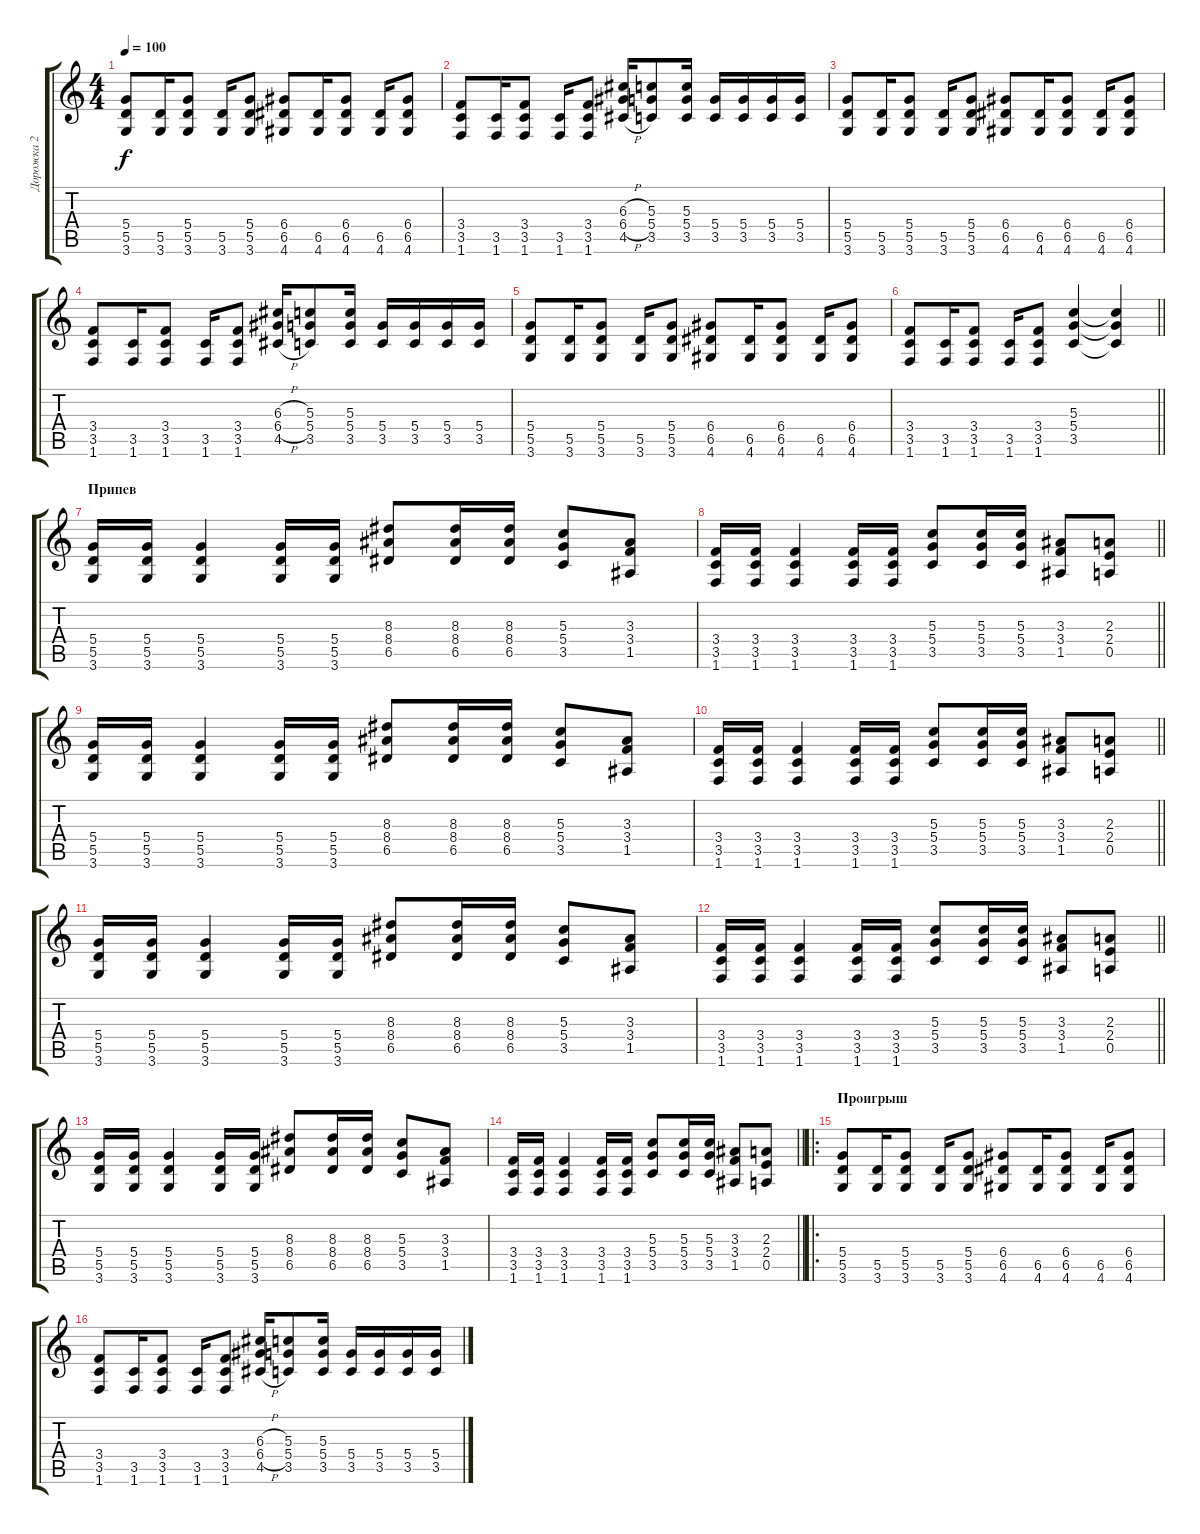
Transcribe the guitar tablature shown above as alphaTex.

\track ("Дорожка 2" "Дорожка 2") {instrument distortionguitar}
\staff {score tabs}
\tuning (E4 B3 G3 D3 A2 E2) {hide}
\ts (4 4)
\tempo 100
\clef g2
\ks c
(5.4 5.5 3.6).8{dy f} (5.5 3.6).16 (5.4 5.5 3.6).8 (5.5 3.6).16 (5.4 5.5 3.6).8 (6.4 6.5 4.6).8 (6.5 4.6).16 (6.4 6.5 4.6).8 (6.5 4.6).16 (6.4 6.5 4.6).8 |
(3.4 3.5 1.6).8 (3.5 1.6).16 (3.4 3.5 1.6).8 (3.5 1.6).16 (3.4 3.5 1.6).8 (6.3{h} 6.4{h} 4.5{h}).16 (5.3 5.4 3.5).8 (5.3 5.4 3.5).16 (5.4 3.5).16 (5.4 3.5).16 (5.4 3.5).16 (5.4 3.5).16 |
(5.4 5.5 3.6).8 (5.5 3.6).16 (5.4 5.5 3.6).8 (5.5 3.6).16 (5.4 5.5 3.6).8 (6.4 6.5 4.6).8 (6.5 4.6).16 (6.4 6.5 4.6).8 (6.5 4.6).16 (6.4 6.5 4.6).8 |
(3.4 3.5 1.6).8 (3.5 1.6).16 (3.4 3.5 1.6).8 (3.5 1.6).16 (3.4 3.5 1.6).8 (6.3{h} 6.4{h} 4.5{h}).16 (5.3 5.4 3.5).8 (5.3 5.4 3.5).16 (5.4 3.5).16 (5.4 3.5).16 (5.4 3.5).16 (5.4 3.5).16 |
(5.4 5.5 3.6).8 (5.5 3.6).16 (5.4 5.5 3.6).8 (5.5 3.6).16 (5.4 5.5 3.6).8 (6.4 6.5 4.6).8 (6.5 4.6).16 (6.4 6.5 4.6).8 (6.5 4.6).16 (6.4 6.5 4.6).8 |
\barLineRight lightlight
(3.4 3.5 1.6).8 (3.5 1.6).16 (3.4 3.5 1.6).8 (3.5 1.6).16 (3.4 3.5 1.6).8 (5.3 5.4 3.5).4 (5.3{t} 5.4{t} 3.5{t}).4 |
\section ("" "Припев")
(5.4 5.5 3.6).16 (5.4 5.5 3.6).16 (5.4 5.5 3.6).4 (5.4 5.5 3.6).16 (5.4 5.5 3.6).16 (8.3 8.4 6.5).8 (8.3 8.4 6.5).16 (8.3 8.4 6.5).16 (5.3 5.4 3.5).8 (3.3 3.4 1.5).8 |
\barLineRight lightlight
(3.4 3.5 1.6).16 (3.4 3.5 1.6).16 (3.4 3.5 1.6).4 (3.4 3.5 1.6).16 (3.4 3.5 1.6).16 (5.3 5.4 3.5).8 (5.3 5.4 3.5).16 (5.3 5.4 3.5).16 (3.3 3.4 1.5).8 (2.3 2.4 0.5).8 |
(5.4 5.5 3.6).16 (5.4 5.5 3.6).16 (5.4 5.5 3.6).4 (5.4 5.5 3.6).16 (5.4 5.5 3.6).16 (8.3 8.4 6.5).8 (8.3 8.4 6.5).16 (8.3 8.4 6.5).16 (5.3 5.4 3.5).8 (3.3 3.4 1.5).8 |
\barLineRight lightlight
(3.4 3.5 1.6).16 (3.4 3.5 1.6).16 (3.4 3.5 1.6).4 (3.4 3.5 1.6).16 (3.4 3.5 1.6).16 (5.3 5.4 3.5).8 (5.3 5.4 3.5).16 (5.3 5.4 3.5).16 (3.3 3.4 1.5).8 (2.3 2.4 0.5).8 |
(5.4 5.5 3.6).16 (5.4 5.5 3.6).16 (5.4 5.5 3.6).4 (5.4 5.5 3.6).16 (5.4 5.5 3.6).16 (8.3 8.4 6.5).8 (8.3 8.4 6.5).16 (8.3 8.4 6.5).16 (5.3 5.4 3.5).8 (3.3 3.4 1.5).8 |
\barLineRight lightlight
(3.4 3.5 1.6).16 (3.4 3.5 1.6).16 (3.4 3.5 1.6).4 (3.4 3.5 1.6).16 (3.4 3.5 1.6).16 (5.3 5.4 3.5).8 (5.3 5.4 3.5).16 (5.3 5.4 3.5).16 (3.3 3.4 1.5).8 (2.3 2.4 0.5).8 |
(5.4 5.5 3.6).16 (5.4 5.5 3.6).16 (5.4 5.5 3.6).4 (5.4 5.5 3.6).16 (5.4 5.5 3.6).16 (8.3 8.4 6.5).8 (8.3 8.4 6.5).16 (8.3 8.4 6.5).16 (5.3 5.4 3.5).8 (3.3 3.4 1.5).8 |
\barLineRight lightlight
(3.4 3.5 1.6).16 (3.4 3.5 1.6).16 (3.4 3.5 1.6).4 (3.4 3.5 1.6).16 (3.4 3.5 1.6).16 (5.3 5.4 3.5).8 (5.3 5.4 3.5).16 (5.3 5.4 3.5).16 (3.3 3.4 1.5).8 (2.3 2.4 0.5).8 |
\ro
\section ("" "Проигрыш")
(5.4 5.5 3.6).8 (5.5 3.6).16 (5.4 5.5 3.6).8 (5.5 3.6).16 (5.4 5.5 3.6).8 (6.4 6.5 4.6).8 (6.5 4.6).16 (6.4 6.5 4.6).8 (6.5 4.6).16 (6.4 6.5 4.6).8 |
(3.4 3.5 1.6).8 (3.5 1.6).16 (3.4 3.5 1.6).8 (3.5 1.6).16 (3.4 3.5 1.6).8 (6.3{h} 6.4{h} 4.5{h}).16 (5.3 5.4 3.5).8 (5.3 5.4 3.5).16 (5.4 3.5).16 (5.4 3.5).16 (5.4 3.5).16 (5.4 3.5).16
